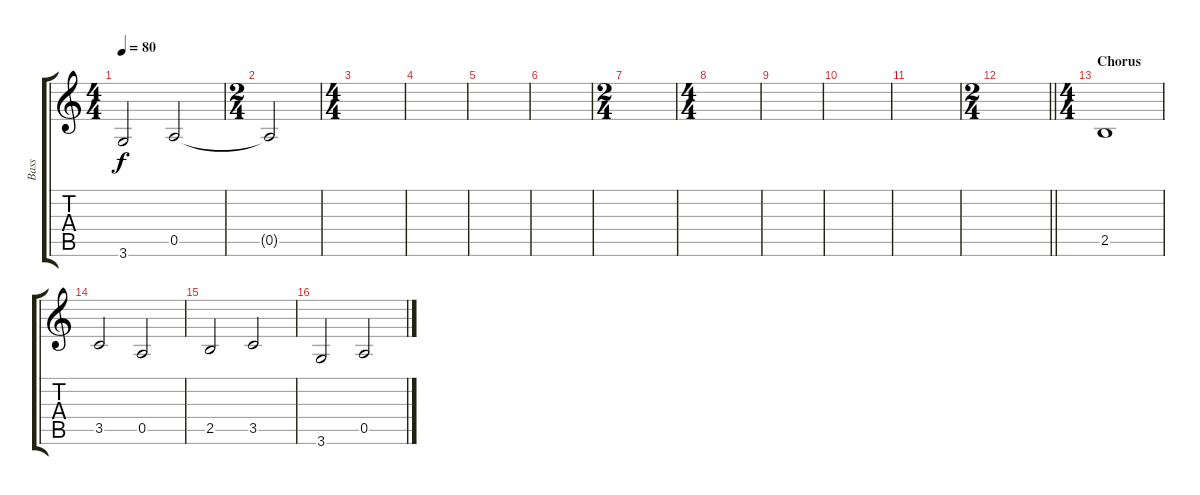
\track ("Bass" "Bass") {instrument electricbasspick}
\staff {score tabs}
\tuning (E4 B3 G3 D3 A2 E2) {hide}
\ts (4 4)
\tempo 80
\clef g2
\ks c
3.6.2{dy f} 0.5.2 |
\ts (2 4)
0.5{t}.2 |
\ts (4 4)
|
|
|
|
\ts (2 4)
|
\ts (4 4)
|
|
|
|
\ts (2 4)
\barLineRight lightlight
|
\ts (4 4)
\section ("" "Chorus")
2.5.1 |
3.5.2 0.5.2 |
2.5.2 3.5.2 |
3.6.2 0.5.2
